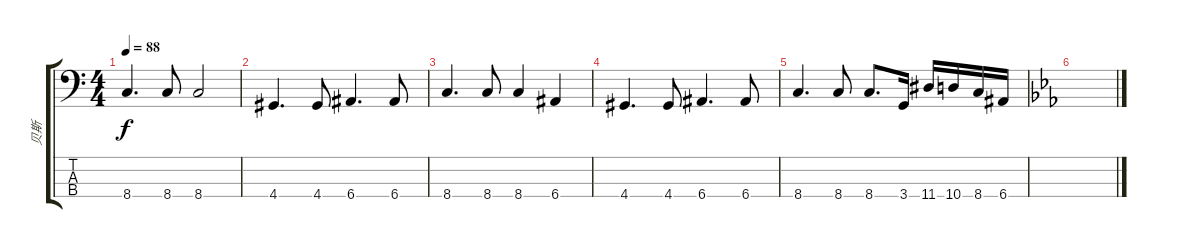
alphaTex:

\track ("贝斯" "贝斯") {instrument electricbassfinger}
\staff {score tabs}
\tuning (G2 D2 A1 E1) {hide}
\ts (4 4)
\tempo 88
\clef f4
\ks c
8.4.4{d dy f} 8.4.8 8.4.2 |
4.4.4{d} 4.4.8 6.4.4{d} 6.4.8 |
8.4.4{d} 8.4.8 8.4.4 6.4.4 |
4.4.4{d} 4.4.8 6.4.4{d} 6.4.8 |
8.4.4{d} 8.4.8 8.4.8{d} 3.4.16 11.4.16 10.4.16 8.4.16 6.4.16 |
\ks eb
